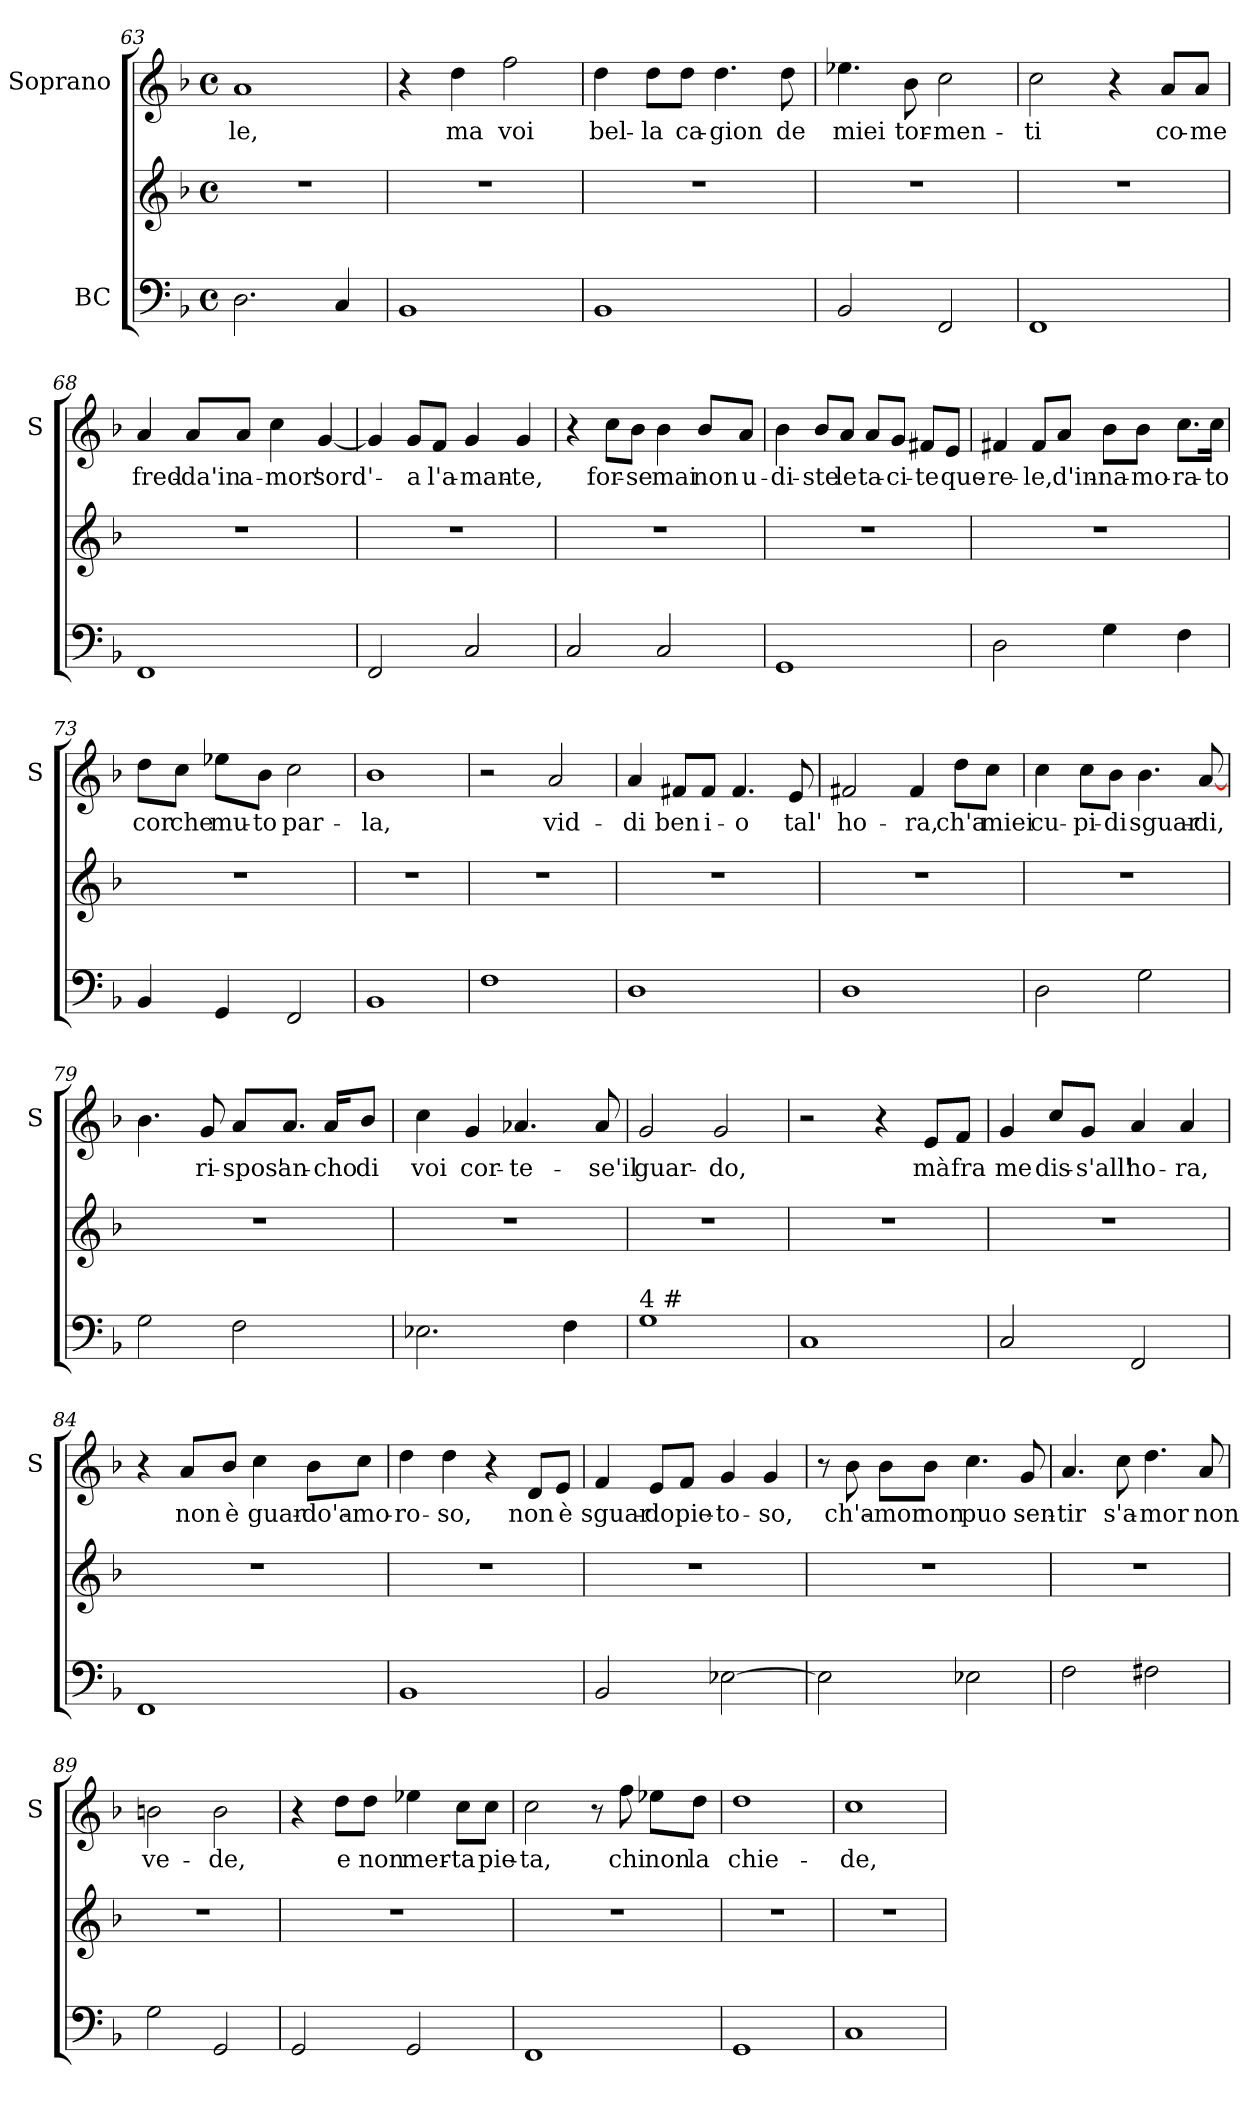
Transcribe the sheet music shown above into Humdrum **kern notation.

**kern	**kern	**kern	**text
*part2	*part2	*part1	*part1
*staff3	*staff2	*staff1	*staff1
*I"BC	*	*I"Soprano	*
*	*	*I'S	*
*clefF4	*clefG2	*clefG2	*
*k[b-]	*k[b-]	*k[b-]	*
*F:	*F:	*F:	*
*M4/4	*M4/4	*M4/4	*
*met(c)	*met(c)	*met(c)	*
=63	=63	=63	=63
!	!	!	!LO:LY:b
2.D\	1r	1a	-le,
4C/	.	.	.
=64	=64	=64	=64
1BB-	1r	4r	.
!	!	!	!LO:LY:b
.	.	4dd\	ma
!	!	!	!LO:LY:b
.	.	2ff\	voi
!!LO:LB:g=z
=65	=65	=65	=65
!	!	!	!LO:LY:b
1BB-	1r	4dd\	bel-
!	!	!	!LO:LY:b
.	.	8dd\L	-la
!	!	!	!LO:LY:b
.	.	8dd\J	ca-
!	!	!	!LO:LY:b
.	.	4.dd\	-gion
!	!	!	!LO:LY:b
.	.	8dd\	de
=66	=66	=66	=66
!	!	!	!LO:LY:b
2BB-/	1r	4.ee-X\	miei
!	!	!	!LO:LY:b
.	.	8b-\	tor-
!	!	!	!LO:LY:b
2FF/	.	2cc\	-men-
=67	=67	=67	=67
!	!	!	!LO:LY:b
1FF	1r	2cc\	-ti
.	.	4r	.
!	!	!	!LO:LY:b
.	.	8a/L	co-
!	!	!	!LO:LY:b
.	.	8a/J	-me
=68	=68	=68	=68
!	!	!	!LO:LY:b
1FF	1r	4a/	fred-
!	!	!	!LO:LY:b
.	.	8a/L	-da'in
!	!	!	!LO:LY:b
.	.	8a/J	a-
!	!	!	!LO:LY:b
.	.	4cc\	-mor'
!	!	!	!LO:LY:b
.	.	[4g/	sord'-
=69	=69	=69	=69
2FF/	1r	4g/]	.
!	!	!	!LO:LY:b
.	.	8g/L	-a
!	!	!	!LO:LY:b
.	.	8f/J	l'a-
!	!	!	!LO:LY:b
2C/	.	4g/	-man-
!	!	!	!LO:LY:b
.	.	4g/	-te,
!!LO:PB:g=z
=70	=70	=70	=70
2C/	1r	4r	.
!	!	!	!LO:LY:b
.	.	8cc\L	for-
!	!	!	!LO:LY:b
.	.	8b-\J	-se
!	!	!	!LO:LY:b
2C/	.	4b-\	mai
!	!	!	!LO:LY:b
.	.	8b-/L	non
!	!	!	!LO:LY:b
.	.	8a/J	u-
=71	=71	=71	=71
!	!	!	!LO:LY:b
1GG	1r	4b-\	-di-
!	!	!	!LO:LY:b
.	.	8b-/L	-ste
!	!	!	!LO:LY:b
.	.	8a/J	le
!	!	!	!LO:LY:b
.	.	8a/L	ta-
!	!	!	!LO:LY:b
.	.	8g/J	-ci-
!	!	!	!LO:LY:b
.	.	8f#X/L	-te
!	!	!	!LO:LY:b
.	.	8e/J	que-
=72	=72	=72	=72
!	!	!	!LO:LY:b
2D\	1r	4f#X/	-re-
!	!	!	!LO:LY:b
.	.	8f#/L	-le,
!	!	!	!LO:LY:b
.	.	8a/J	d'in-
!	!	!	!LO:LY:b
4G\	.	8b-\L	-na-
!	!	!	!LO:LY:b
.	.	8b-\J	-mo-
!	!	!	!LO:LY:b
4F\	.	8.cc\L	-ra-
!	!	!	!LO:LY:b
.	.	16cc\Jk	-to
=73	=73	=73	=73
!	!	!	!LO:LY:b
4BB-/	1r	8dd\L	cor
!	!	!	!LO:LY:b
.	.	8cc\J	che
!	!	!	!LO:LY:b
4GG/	.	8ee-X\L	mu-
!	!	!	!LO:LY:b
.	.	8b-\J	-to
!	!	!	!LO:LY:b
2FF/	.	2cc\	par-
!!LO:LB:g=z
=74	=74	=74	=74
!	!	!	!LO:LY:b
1BB-	1r	1b-	-la,
=75	=75	=75	=75
1F	1r	2r	.
!	!	!	!LO:LY:b
.	.	2a/	vid-
=76	=76	=76	=76
!	!	!	!LO:LY:b
1D	1r	4a/	-di
!	!	!	!LO:LY:b
.	.	8f#X/L	ben
!	!	!	!LO:LY:b
.	.	8f#/J	i-
!	!	!	!LO:LY:b
.	.	4.f#/	-o
!	!	!	!LO:LY:b
.	.	8e/	tal'
=77	=77	=77	=77
!	!	!	!LO:LY:b
1D	1r	2f#X/	ho-
!	!	!	!LO:LY:b
.	.	4f#/	-ra,
!	!	!	!LO:LY:b
.	.	8dd\L	ch'a
!	!	!	!LO:LY:b
.	.	8cc\J	miei
=78	=78	=78	=78
!	!	!	!LO:LY:b
2D\	1r	4cc\	cu-
!	!	!	!LO:LY:b
.	.	8cc\L	-pi-
!	!	!	!LO:LY:b
.	.	8b-\J	-di
!	!	!	!LO:LY:b
2G\	.	4.b-\	sguar-
!	!	!	!LO:LY:b
.	.	[8a/	-di,
!!LO:LB:g=z
=79	=79	=79	=79
2G\	1r	4.b-\	.
!	!	!	!LO:LY:b
.	.	8g/	ri-
!	!	!	!LO:LY:b
2F\	.	8a/L	-spos'
!	!	!	!LO:LY:b
.	.	8.a/J	an-
!	!	!	!LO:LY:b
.	.	16a/KL	-cho
!	!	!	!LO:LY:b
.	.	8b-/J	di
=80	=80	=80	=80
!	!	!	!LO:LY:b
2.E-X\	1r	4cc\	voi
!	!	!	!LO:LY:b
.	.	4g/	cor-
!	!	!	!LO:LY:b
.	.	4.a-X/	-te-
4F\	.	.	.
!	!	!	!LO:LY:b
.	.	8a-/	-se'il
=81	=81	=81	=81
!LO:TX:a:t=4 #	!	!	!
!	!	!	!LO:LY:b
1G	1r	2g/	guar-
!	!	!	!LO:LY:b
.	.	2g/	-do,
=82	=82	=82	=82
1C	1r	2r	.
.	.	4r	.
!	!	!	!LO:LY:b
.	.	8e/L	mà
!	!	!	!LO:LY:b
.	.	8f/J	fra
=83	=83	=83	=83
!	!	!	!LO:LY:b
2C/	1r	4g/	me
!	!	!	!LO:LY:b
.	.	8cc/L	dis-
!	!	!	!LO:LY:b
.	.	8g/J	-s'all'
!	!	!	!LO:LY:b
2FF/	.	4a/	ho-
!	!	!	!LO:LY:b
.	.	4a/	-ra,
!!LO:LB:g=z
=84	=84	=84	=84
1FF	1r	4r	.
!	!	!	!LO:LY:b
.	.	8a/L	non
!	!	!	!LO:LY:b
.	.	8b-/J	è
!	!	!	!LO:LY:b
.	.	4cc\	guar-
!	!	!	!LO:LY:b
.	.	8b-\L	-do'a-
!	!	!	!LO:LY:b
.	.	8cc\J	-mo-
=85	=85	=85	=85
!	!	!	!LO:LY:b
1BB-	1r	4dd\	-ro-
!	!	!	!LO:LY:b
.	.	4dd\	-so,
.	.	4r	.
!	!	!	!LO:LY:b
.	.	8d/L	non
!	!	!	!LO:LY:b
.	.	8e/J	è
=86	=86	=86	=86
!	!	!	!LO:LY:b
2BB-/	1r	4f/	sguar-
!	!	!	!LO:LY:b
.	.	8e/L	-do
!	!	!	!LO:LY:b
.	.	8f/J	pie-
!	!	!	!LO:LY:b
[2E-X\	.	4g/	-to-
!	!	!	!LO:LY:b
.	.	4g/	-so,
=87	=87	=87	=87
2E-\]	1r	8r	.
!	!	!	!LO:LY:b
.	.	8b-\	ch'a-
!	!	!	!LO:LY:b
.	.	8b-\L	-mor
!	!	!	!LO:LY:b
.	.	8b-\J	non
!	!	!	!LO:LY:b
2E-X\	.	4.cc\	puo
!	!	!	!LO:LY:b
.	.	8g/	sen-
=88	=88	=88	=88
!	!	!	!LO:LY:b
2F\	1r	4.a/	-tir
!	!	!	!LO:LY:b
.	.	8cc\	s'a-
!	!	!	!LO:LY:b
2F#X\	.	4.dd\	-mor
!	!	!	!LO:LY:b
.	.	8a/	non
!!LO:PB:g=z
=89	=89	=89	=89
!	!	!	!LO:LY:b
2G\	1r	2bn\	ve-
!	!	!	!LO:LY:b
2GG/	.	2b\	-de,
=90	=90	=90	=90
2GG/	1r	4r	.
!	!	!	!LO:LY:b
.	.	8dd\L	e
!	!	!	!LO:LY:b
.	.	8dd\J	non
!	!	!	!LO:LY:b
2GG/	.	4ee-X\	mer-
!	!	!	!LO:LY:b
.	.	8cc\L	-ta
!	!	!	!LO:LY:b
.	.	8cc\J	pie-
=91	=91	=91	=91
!	!	!	!LO:LY:b
1FF	1r	2cc\	-ta,
.	.	8r	.
!	!	!	!LO:LY:b
.	.	8ff\	chi
!	!	!	!LO:LY:b
.	.	8ee-X\L	non
!	!	!	!LO:LY:b
.	.	8dd\J	la
=92	=92	=92	=92
!	!	!	!LO:LY:b
1GG	1r	1dd	chie-
=93	=93	=93	=93
!	!	!	!LO:LY:b
1C	1r	1cc	-de,
=	=	=	=
*-	*-	*-	*-
